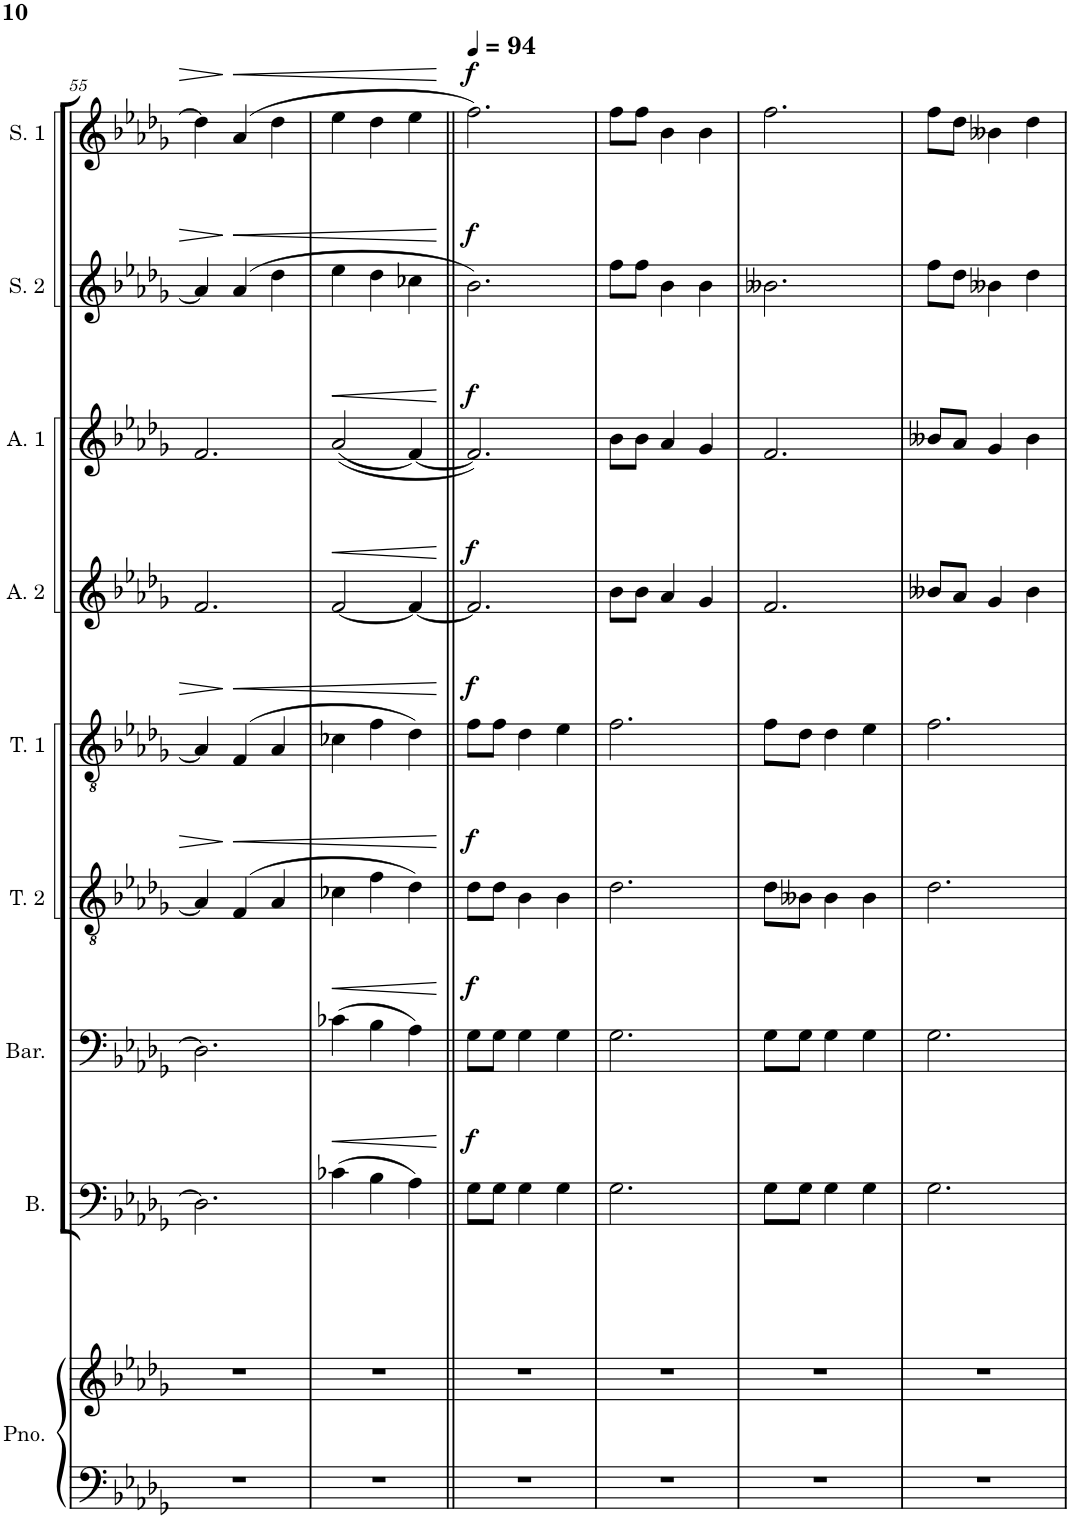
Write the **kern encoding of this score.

**kern	**kern	**kern	**dynam	**kern	**dynam	**kern	**dynam	**kern	**dynam	**kern	**dynam	**kern	**dynam	**kern	**dynam	**kern	**dynam
*part9	*part9	*part8	*part8	*part7	*part7	*part6	*part6	*part5	*part5	*part4	*part4	*part3	*part3	*part2	*part2	*part1	*part1
*staff10	*staff9	*staff8	*staff8	*staff7	*staff7	*staff6	*staff6	*staff5	*staff5	*staff4	*staff4	*staff3	*staff3	*staff2	*staff2	*staff1	*staff1
*I"Piano	*	*I"Bass	*	*I"Baritone	*	*I"Tenor 2	*	*I"Tenor 1	*	*I"Alto 2	*	*I"Alto 1	*	*I"Soprano 2	*	*I"Soprano 1	*
*I'Pno.	*	*I'B.	*	*I'Bar.	*	*I'T. 2	*	*I'T. 1	*	*I'A. 2	*	*I'A. 1	*	*I'S. 2	*	*I'S. 1	*
!!LO:PB:g=z
*clefF4	*clefG2	*clefF4	*	*clefF4	*	*clefGv2	*	*clefGv2	*	*clefG2	*	*clefG2	*	*clefG2	*	*clefG2	*
*k[b-e-a-d-g-]	*k[b-e-a-d-g-]	*k[b-e-a-d-g-]	*	*k[b-e-a-d-g-]	*	*k[b-e-a-d-g-]	*	*k[b-e-a-d-g-]	*	*k[b-e-a-d-g-]	*	*k[b-e-a-d-g-]	*	*k[b-e-a-d-g-]	*	*k[b-e-a-d-g-]	*
*M3/4	*M3/4	*M3/4	*	*M3/4	*	*M3/4	*	*M3/4	*	*M3/4	*	*M3/4	*	*M3/4	*	*M3/4	*
=55	=55	=55	=55	=55	=55	=55	=55	=55	=55	=55	=55	=55	=55	=55	=55	=55	=55
2.r	2.r	2.D-\]	.	2.D-\]	.	4A-/]	.	4A-/]	.	2.f/	.	2.f/	.	4a-/]	.	4dd-\]	.
.	.	.	.	.	.	(4F/	.	(4F/	.	.	.	.	.	(4a-/	.	(4a-/	.
.	.	.	.	.	.	4A-/	.	4A-/	.	.	.	.	.	4dd-\	.	4dd-\	.
=56	=56	=56	=56	=56	=56	=56	=56	=56	=56	=56	=56	=56	=56	=56	=56	=56	=56
2.r	2.r	(4c-X\	.	(4c-X\	.	4c-X\	.	4c-X\	.	[2f/	.	((2a-/	.	4ee-\	.	4ee-\	.
.	.	4B-\	.	4B-\	.	4f\	.	4f\	.	.	.	.	.	4dd-\	.	4dd-\	.
.	.	4A-\)	.	4A-\)	.	4d-\)	.	4d-\)	.	4f/_	.	[4f/)	.	4cc-X\	.	4ee-\	.
=57||	=57||	=57||	=57||	=57||	=57||	=57||	=57||	=57||	=57||	=57||	=57||	=57||	=57||	=57||	=57||	=57||	=57||
*	*	*	*	*	*	*	*	*	*	*	*	*	*	*	*	*MM94	*
!	!	!	!LO:DY:a	!	!LO:DY:a	!	!LO:DY:a	!	!LO:DY:a	!	!LO:DY:a	!	!LO:DY:a	!	!LO:DY:a	!	!LO:DY:a
2.r	2.r	8G-\L	f	8G-\L	f	8d-\L	f	8f\L	f	2.f/]	f	2.f/])	f	2.b-\)	f	2.ff\)	f
.	.	8G-\J	.	8G-\J	.	8d-\J	.	8f\J	.	.	.	.	.	.	.	.	.
.	.	4G-\	.	4G-\	.	4B-\	.	4d-\	.	.	.	.	.	.	.	.	.
.	.	4G-\	.	4G-\	.	4B-\	.	4e-\	.	.	.	.	.	.	.	.	.
=58	=58	=58	=58	=58	=58	=58	=58	=58	=58	=58	=58	=58	=58	=58	=58	=58	=58
2.r	2.r	2.G-\	.	2.G-\	.	2.d-\	.	2.f\	.	8b-\L	.	8b-\L	.	8ff\L	.	8ff\L	.
.	.	.	.	.	.	.	.	.	.	8b-\J	.	8b-\J	.	8ff\J	.	8ff\J	.
.	.	.	.	.	.	.	.	.	.	4a-/	.	4a-/	.	4b-\	.	4b-\	.
.	.	.	.	.	.	.	.	.	.	4g-/	.	4g-/	.	4b-\	.	4b-\	.
=59	=59	=59	=59	=59	=59	=59	=59	=59	=59	=59	=59	=59	=59	=59	=59	=59	=59
2.r	2.r	8G-\L	.	8G-\L	.	8d-\L	.	8f\L	.	2.f/	.	2.f/	.	2.b--X\	.	2.ff\	.
.	.	8G-\J	.	8G-\J	.	8B--X\J	.	8d-\J	.	.	.	.	.	.	.	.	.
.	.	4G-\	.	4G-\	.	4B--\	.	4d-\	.	.	.	.	.	.	.	.	.
.	.	4G-\	.	4G-\	.	4B--\	.	4e-\	.	.	.	.	.	.	.	.	.
=60	=60	=60	=60	=60	=60	=60	=60	=60	=60	=60	=60	=60	=60	=60	=60	=60	=60
2.r	2.r	2.G-\	.	2.G-\	.	2.d-\	.	2.f\	.	8b--X/L	.	8b--X/L	.	8ff\L	.	8ff\L	.
.	.	.	.	.	.	.	.	.	.	8a-/J	.	8a-/J	.	8dd-\J	.	8dd-\J	.
.	.	.	.	.	.	.	.	.	.	4g-/	.	4g-/	.	4b--X\	.	4b--X\	.
.	.	.	.	.	.	.	.	.	.	4b--\	.	4b--\	.	4dd-\	.	4dd-\	.
=	=	=	=	=	=	=	=	=	=	=	=	=	=	=	=	=	=
*-	*-	*-	*-	*-	*-	*-	*-	*-	*-	*-	*-	*-	*-	*-	*-	*-	*-
